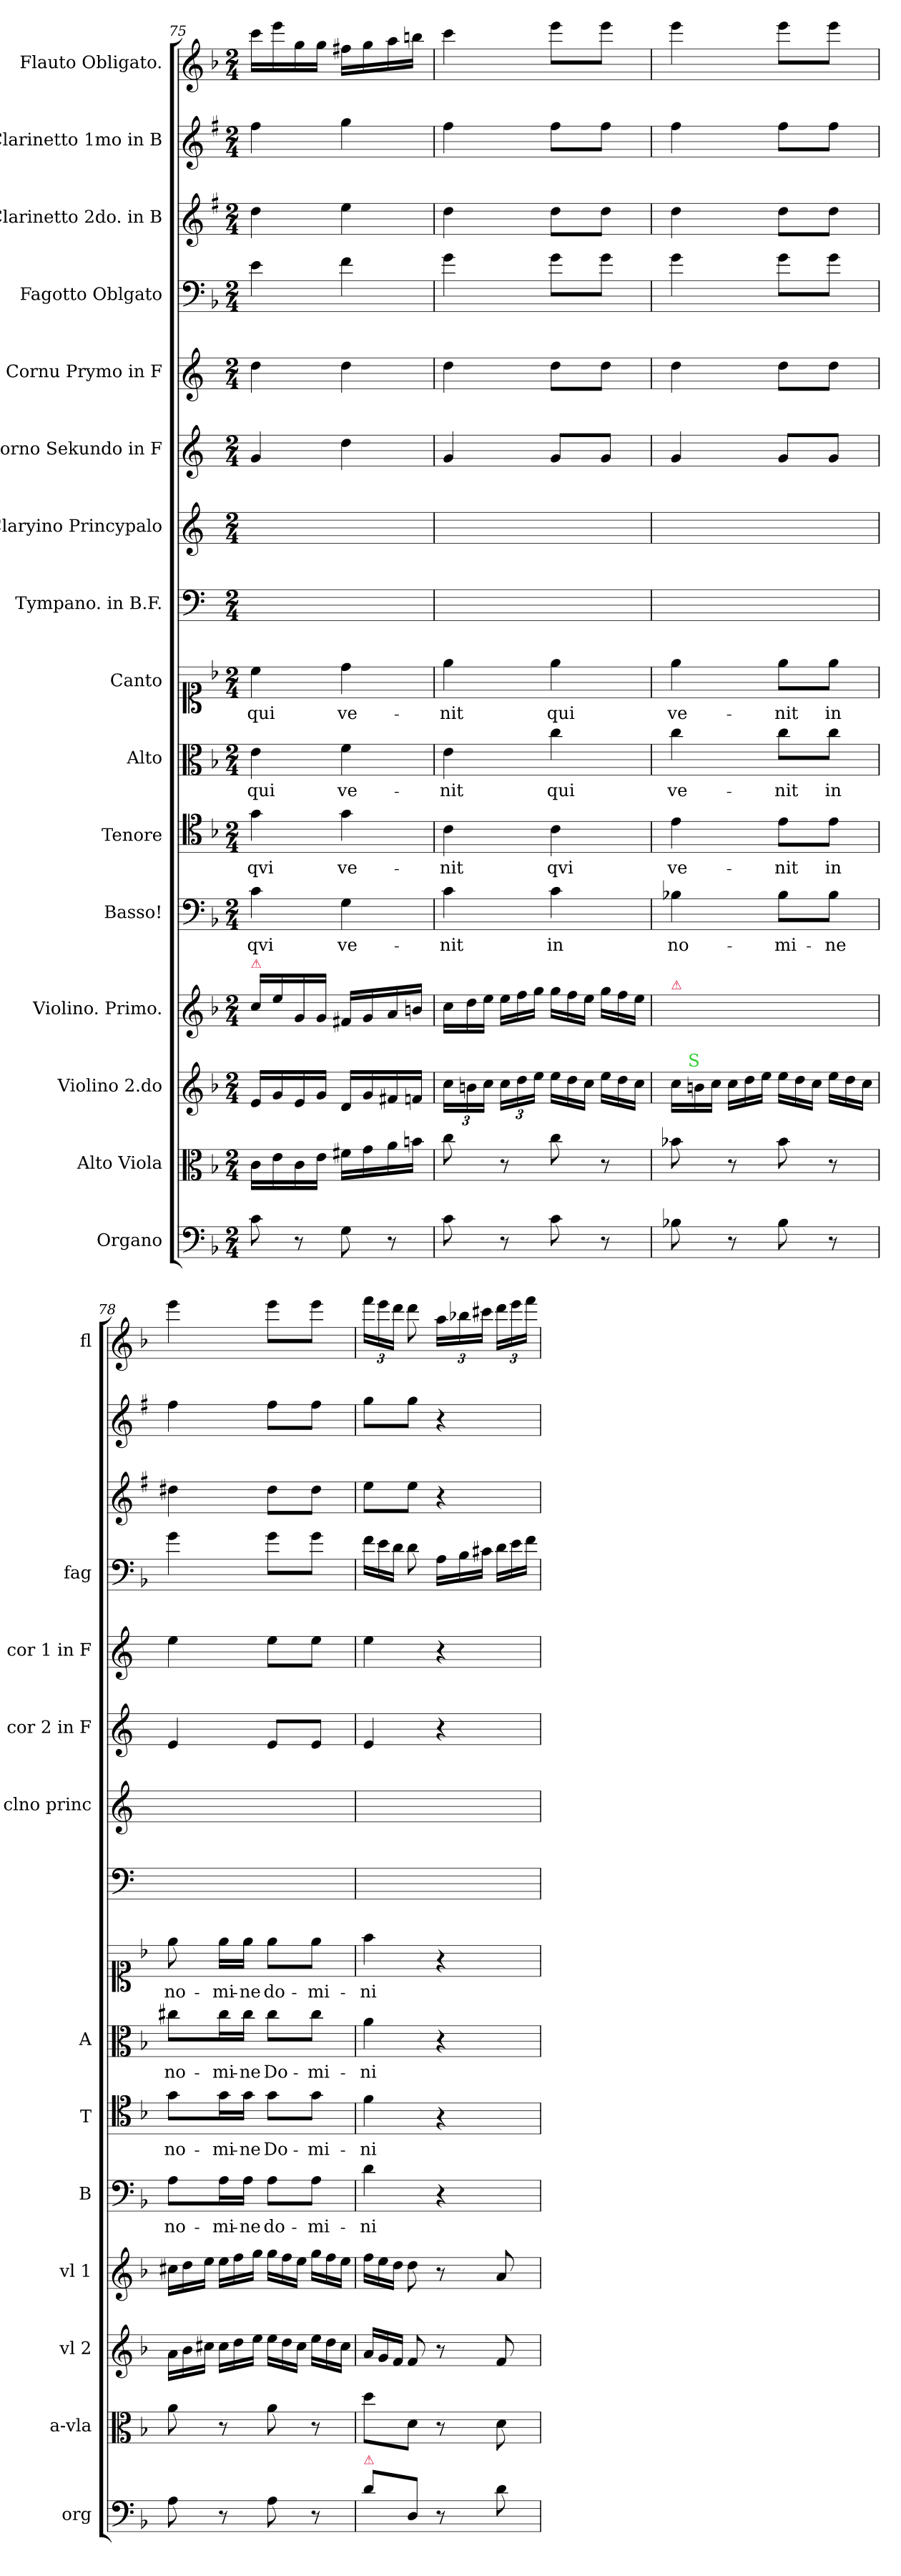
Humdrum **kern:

**kern	**kern	**kern	**kern	**kern	**text	**kern	**text	**kern	**text	**kern	**text	**kern	**kern	**kern	**kern	**kern	**kern	**kern	**kern
*part16	*part15	*part14	*part13	*part12	*part12	*part11	*part11	*part10	*part10	*part9	*part9	*part8	*part7	*part6	*part5	*part4	*part3	*part2	*part1
*staff16	*staff15	*staff14	*staff13	*staff12	*staff12	*staff11	*staff11	*staff10	*staff10	*staff9	*staff9	*staff8	*staff7	*staff6	*staff5	*staff4	*staff3	*staff2	*staff1
*I"Organo	*I"Alto Viola	*I"Violino 2.do	*I"Violino. Primo.	*I"Basso!	*	*I"Tenore	*	*I"Alto	*	*I"Canto	*	*I"Tympano. in B.F.	*I"Claryino Princypalo	*I"Corno Sekundo in F	*I"Cornu Prymo in F	*I"Fagotto Oblgato	*I"Clarinetto 2do. in B	*I"Clarinetto 1mo in B	*I"Flauto Obligato.
*I'org	*I'a-vla	*I'vl 2	*I'vl 1	*I'B	*	*I'T	*	*I'A	*	*	*	*	*I'clno princ	*I'cor 2 in F	*I'cor 1 in F	*I'fag	*	*	*I'fl
*clefF4	*clefC3	*clefG2	*clefG2	*clefF4	*	*clefC4	*	*clefC3	*	*clefC1	*	*clefF4	*clefG2	*clefG2	*clefG2	*clefF4	*clefG2	*clefG2	*clefG2
*	*	*	*	*	*	*	*	*	*	*	*	*	*ITrd1c2	*ITrd4c7	*ITrd4c7	*	*ITrd1c2	*ITrd1c2	*
*k[b-]	*k[b-]	*k[b-]	*k[b-]	*k[b-]	*	*k[b-]	*	*k[b-]	*	*k[b-]	*	*k[]	*k[b-e-]	*k[b-]	*k[b-]	*k[b-]	*k[b-]	*k[b-]	*k[b-]
*F:	*F:	*F:	*F:	*F:	*	*	*	*F:	*	*F:	*	*	*	*	*	*F:	*	*	*F:
*M2/4	*M2/4	*M2/4	*M2/4	*M2/4	*	*M2/4	*	*M2/4	*	*M2/4	*	*M2/4	*M2/4	*M2/4	*M2/4	*M2/4	*M2/4	*M2/4	*M2/4
=75	=75	=75	=75	=75	=75	=75	=75	=75	=75	=75	=75	=75	=75	=75	=75	=75	=75	=75	=75
!	!	!	!LO:TX:a:color=crimson:t=⚠	!	!	!	!	!	!	!	!	!	!	!	!	!	!	!	!
!	!	!	!	!	!LO:LY:i	!	!	!	!LO:LY:color=grey	!	!	!	!	!	!	!	!	!	!
8c\	16c\LL	16e/LL	16cc\LL	4c\	qvi	4g\	qvi	4e\	qui	4cc\	qui	2ryy	2ryy	4c/	4g\	4e\	4cc\	4ee\	16ccc\LL
.	16e\	16g/	16ee\	.	.	.	.	.	.	.	.	.	.	.	.	.	.	.	16eee\
8r	16c\	16e/	16g/	.	.	.	.	.	.	.	.	.	.	.	.	.	.	.	16gg\
.	16e\JJ	16g/JJ	16g/JJ	.	.	.	.	.	.	.	.	.	.	.	.	.	.	.	16gg\JJ
!	!	!	!	!	!LO:LY:i	!	!	!	!LO:LY:color=grey	!	!	!	!	!	!	!	!	!	!
8G\	16f#X\LL	16d/LL	16f#X/LL	4G\	ve-	4g\	ve-	4f\	ve-	4dd\	ve-	.	.	4g\	4g\	4f\	4dd\	4ff\	16ff#X\LL
.	16g\	16g/	16g/	.	.	.	.	.	.	.	.	.	.	.	.	.	.	.	16gg\
8r	16a\	16f#X/	16a/	.	.	.	.	.	.	.	.	.	.	.	.	.	.	.	16aa\
.	16bn\JJ	16fn/JJ	16bn/JJ	.	.	.	.	.	.	.	.	.	.	.	.	.	.	.	16bbn\JJ
=76	=76	=76	=76	=76	=76	=76	=76	=76	=76	=76	=76	=76	=76	=76	=76	=76	=76	=76	=76
*	*	*	*Xtuplet	*	*	*	*	*	*	*	*	*	*	*	*	*	*	*	*
!	!	!	!	!	!LO:LY:i	!	!	!	!LO:LY:color=grey	!	!	!	!	!	!	!	!	!	!
8c\	8cc\	24cc\LL	24cc\LL	4c\	-nit	4c\	-nit	4e\	-nit	4ee\	-nit	2ryy	2ryy	4c/	4g\	4g\	4cc\	4ee\	4ccc\
.	.	24bn\	24dd\	.	.	.	.	.	.	.	.	.	.	.	.	.	.	.	.
.	.	24cc\JJ	24ee\JJ	.	.	.	.	.	.	.	.	.	.	.	.	.	.	.	.
8r	8r	24cc\LL	24ee\LL	.	.	.	.	.	.	.	.	.	.	.	.	.	.	.	.
.	.	24dd\	24ff\	.	.	.	.	.	.	.	.	.	.	.	.	.	.	.	.
.	.	24ee\JJ	24gg\JJ	.	.	.	.	.	.	.	.	.	.	.	.	.	.	.	.
*	*	*Xtuplet	*	*	*	*	*	*	*	*	*	*	*	*	*	*	*	*	*
!	!	!	!	!	!	!	!	!	!LO:LY:color=grey	!	!	!	!	!	!	!	!	!	!
8c\	8cc\	24ee\LL	24gg\LL	4c\	in	4c\	qvi	4cc\	qui	4ee\	qui	.	.	8c/L	8g\L	8g\L	8cc\L	8ee\L	8eee\L
.	.	24dd\	24ff\	.	.	.	.	.	.	.	.	.	.	.	.	.	.	.	.
.	.	24cc\JJ	24ee\JJ	.	.	.	.	.	.	.	.	.	.	.	.	.	.	.	.
8r	8r	24ee\LL	24gg\LL	.	.	.	.	.	.	.	.	.	.	8c/J	8g\J	8g\J	8cc\J	8ee\J	8eee\J
.	.	24dd\	24ff\	.	.	.	.	.	.	.	.	.	.	.	.	.	.	.	.
.	.	24cc\JJ	24ee\JJ	.	.	.	.	.	.	.	.	.	.	.	.	.	.	.	.
=77	=77	=77	=77	=77	=77	=77	=77	=77	=77	=77	=77	=77	=77	=77	=77	=77	=77	=77	=77
!	!	!	!LO:TX:a:color=crimson:t=⚠	!	!	!	!	!	!	!	!	!	!	!	!	!	!	!	!
!	!	!	!	!	!	!	!	!	!LO:LY:color=grey	!	!	!	!	!	!	!	!	!	!
8B-X\	8b-X\	24cc\LL	24cc\LLyy	4B-X\	no-	4e\	ve-	4cc\	ve-	4ee\	ve-	2ryy	2ryy	4c/	4g\	4g\	4cc\	4ee\	4eee\
!	!	!LO:TX:a:color=limegreen:t=S	!	!	!	!	!	!	!	!	!	!	!	!	!	!	!	!	!
.	.	24bn\	24dd\yy	.	.	.	.	.	.	.	.	.	.	.	.	.	.	.	.
.	.	24cc\JJ	24ee\JJyy	.	.	.	.	.	.	.	.	.	.	.	.	.	.	.	.
8r	8r	24cc\LL	24ee\LLyy	.	.	.	.	.	.	.	.	.	.	.	.	.	.	.	.
.	.	24dd\	24ff\yy	.	.	.	.	.	.	.	.	.	.	.	.	.	.	.	.
.	.	24ee\JJ	24gg\JJyy	.	.	.	.	.	.	.	.	.	.	.	.	.	.	.	.
!	!	!	!	!	!	!	!	!	!LO:LY:color=grey	!	!	!	!	!	!	!	!	!	!
8B-\	8b-\	24ee\LL	24gg\LLyy	8B-\L	-mi-	8e\L	-nit	8cc\L	-nit	8ee\L	-nit	.	.	8c/L	8g\L	8g\L	8cc\L	8ee\L	8eee\L
.	.	24dd\	24ff\yy	.	.	.	.	.	.	.	.	.	.	.	.	.	.	.	.
.	.	24cc\JJ	24ee\JJyy	.	.	.	.	.	.	.	.	.	.	.	.	.	.	.	.
!	!	!	!	!	!	!	!	!	!LO:LY:color=grey	!	!	!	!	!	!	!	!	!	!
8r	8r	24ee\LL	24gg\LLyy	8B-\J	-ne	8e\J	in	8cc\J	in	8ee\J	in	.	.	8c/J	8g\J	8g\J	8cc\J	8ee\J	8eee\J
.	.	24dd\	24ff\yy	.	.	.	.	.	.	.	.	.	.	.	.	.	.	.	.
.	.	24cc\JJ	24ee\JJyy	.	.	.	.	.	.	.	.	.	.	.	.	.	.	.	.
=78	=78	=78	=78	=78	=78	=78	=78	=78	=78	=78	=78	=78	=78	=78	=78	=78	=78	=78	=78
!	!	!	!	!	!LO:LY:i	!	!	!	!LO:LY:color=grey	!	!	!	!	!	!	!	!	!	!
8A\	8a\	24a\LL	24cc#X\LL	8A\L	no-	8g\L	no-	8cc#X\L	no-	8ee\	no-	2ryy	2ryy	4A/	4a\	4g\	4cc#X\	4ee\	4eee\
.	.	24b-\	24dd\	.	.	.	.	.	.	.	.	.	.	.	.	.	.	.	.
.	.	24cc#X\JJ	24ee\JJ	.	.	.	.	.	.	.	.	.	.	.	.	.	.	.	.
!	!	!	!	!	!LO:LY:i	!	!	!	!LO:LY:color=grey	!	!	!	!	!	!	!	!	!	!
8r	8r	24cc#\LL	24ee\LL	16A\L	-mi-	16g\L	-mi-	16cc#\L	-mi-	16ee\LL	-mi-	.	.	.	.	.	.	.	.
.	.	24dd\	24ff\	.	.	.	.	.	.	.	.	.	.	.	.	.	.	.	.
!	!	!	!	!	!LO:LY:i	!	!	!	!LO:LY:color=grey	!	!	!	!	!	!	!	!	!	!
.	.	.	.	16A\JJ	-ne	16g\JJ	-ne	16cc#\JJ	-ne	16ee\JJ	-ne	.	.	.	.	.	.	.	.
.	.	24ee\JJ	24gg\JJ	.	.	.	.	.	.	.	.	.	.	.	.	.	.	.	.
!	!	!	!	!	!	!	!	!	!LO:LY:color=grey	!	!	!	!	!	!	!	!	!	!
8A\	8a\	24ee\LL	24gg\LL	8A\L	do-	8g\L	Do-	8cc#\L	Do-	8ee\L	do-	.	.	8A/L	8a\L	8g\L	8cc#\L	8ee\L	8eee\L
.	.	24dd\	24ff\	.	.	.	.	.	.	.	.	.	.	.	.	.	.	.	.
.	.	24cc#\JJ	24ee\JJ	.	.	.	.	.	.	.	.	.	.	.	.	.	.	.	.
!	!	!	!	!	!	!	!	!	!LO:LY:color=grey	!	!	!	!	!	!	!	!	!	!
8r	8r	24ee\LL	24gg\LL	8A\J	-mi-	8g\J	-mi-	8cc#\J	-mi-	8ee\J	-mi-	.	.	8A/J	8a\J	8g\J	8cc#\J	8ee\J	8eee\J
.	.	24dd\	24ff\	.	.	.	.	.	.	.	.	.	.	.	.	.	.	.	.
.	.	24cc#\JJ	24ee\JJ	.	.	.	.	.	.	.	.	.	.	.	.	.	.	.	.
=79	=79	=79	=79	=79	=79	=79	=79	=79	=79	=79	=79	=79	=79	=79	=79	=79	=79	=79	=79
!	!	!	!	!	!	!	!	!	!LO:LY:color=grey	!	!	!	!	!	!	!	!	!	!
*	*	*	*	*	*	*	*	*	*	*	*	*	*	*	*	*Xtuplet	*	*	*
!LO:TX:a:color=crimson:t=⚠	!	!	!	!	!	!	!	!	!	!	!	!	!	!	!	!	!	!	!
8d\L	8dd\L	24a/LL	24ff\LL	4d\	-ni	4f\	-ni	4a\	-ni	4ff\	-ni	2ryy	2ryy	4A/	4a\	24f\LL	8dd\L	8ff\L	24fff\LL
.	.	24g/	24ee\	.	.	.	.	.	.	.	.	.	.	.	.	24e\	.	.	24eee\
.	.	24f/JJ	24dd\JJ	.	.	.	.	.	.	.	.	.	.	.	.	24d\JJ	.	.	24ddd\JJ
8D/J	8d\J	8f/	8dd\	.	.	.	.	.	.	.	.	.	.	.	.	8d\	8dd\J	8ff\J	8ddd\
8r	8r	8r	8r	4r	.	4r	.	4r	.	4r	.	.	.	4r	4r	24A\LL	4r	4r	24aa\LL
.	.	.	.	.	.	.	.	.	.	.	.	.	.	.	.	24B-\	.	.	24bb-X\
.	.	.	.	.	.	.	.	.	.	.	.	.	.	.	.	24c#X\JJ	.	.	24ccc#X\JJ
8d\	8d\	8f/	8a/	.	.	.	.	.	.	.	.	.	.	.	.	24d\LL	.	.	24ddd\LL
.	.	.	.	.	.	.	.	.	.	.	.	.	.	.	.	24e\	.	.	24eee\
.	.	.	.	.	.	.	.	.	.	.	.	.	.	.	.	24f\JJ	.	.	24fff\JJ
=	=	=	=	=	=	=	=	=	=	=	=	=	=	=	=	=	=	=	=
*-	*-	*-	*-	*-	*-	*-	*-	*-	*-	*-	*-	*-	*-	*-	*-	*-	*-	*-	*-
